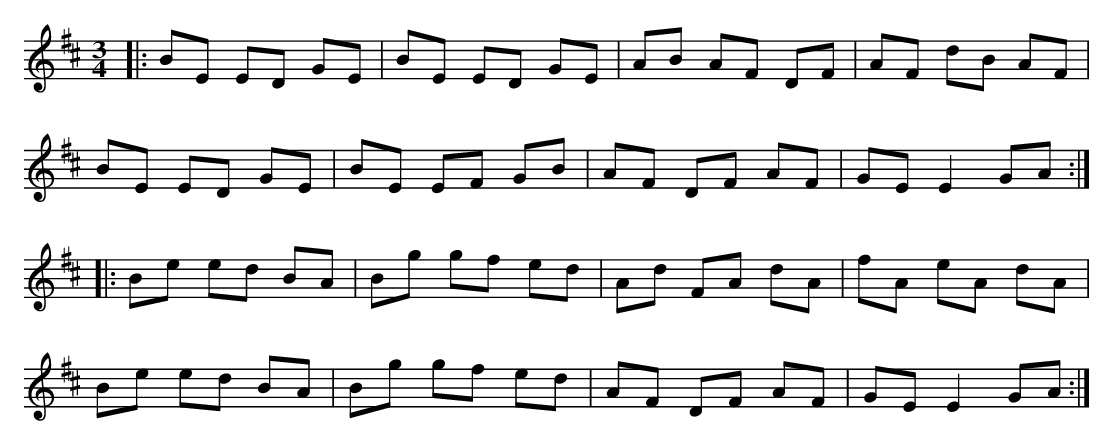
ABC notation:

X:1
M:3/4
K:Edor
|:BE ED GE|BE ED GE|AB AF DF|AF dB AF|
BE ED GE|BE EF GB|AF DF AF|GE E2 GA:|
|:Be ed BA|Bg gf ed|Ad FA dA|fA eA dA|
Be ed BA|Bg gf ed|AF DF AF|GE E2 GA:|
